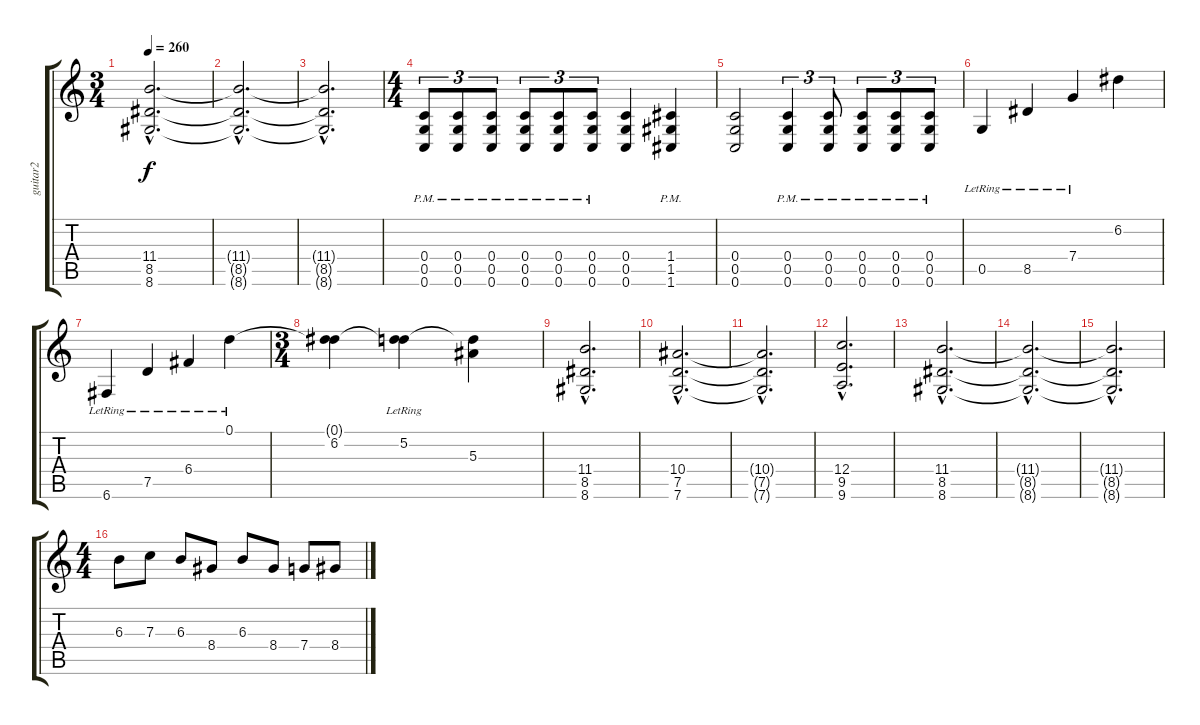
\track ("guitar2" "guitar2") {instrument distortionguitar}
\staff {score tabs}
\tuning (D4 A3 F3 C3 G2 C2) {hide}
\ts (3 4)
\tempo 260
\clef g2
\ks c
(11.4{hac} 8.5{hac} 8.6{hac}).2{d dy f} |
(11.4{hac t} 8.5{hac t} 8.6{hac t}).2{d} |
(11.4{hac t} 8.5{hac t} 8.6{hac t}).2{d} |
\ts (4 4)
(0.4{pm} 0.5{pm} 0.6{pm}).8{tu (3 2)} (0.4{pm} 0.5{pm} 0.6{pm}).8{tu (3 2)} (0.4{pm} 0.5{pm} 0.6{pm}).8{tu (3 2)} (0.4{pm} 0.5{pm} 0.6{pm}).8{tu (3 2)} (0.4{pm} 0.5{pm} 0.6{pm}).8{tu (3 2)} (0.4{pm} 0.5{pm} 0.6{pm}).8{tu (3 2)} (0.4 0.5 0.6).4 (1.4{pm} 1.5{pm} 1.6{pm}).4 |
(0.4 0.5 0.6).2 (0.4{pm} 0.5{pm} 0.6{pm}).4{tu (3 2)} (0.4{pm} 0.5{pm} 0.6{pm}).8{tu (3 2)} (0.4{pm} 0.5{pm} 0.6{pm}).8{tu (3 2)} (0.4{pm} 0.5{pm} 0.6{pm}).8{tu (3 2)} (0.4{pm} 0.5{pm} 0.6{pm}).8{tu (3 2)} |
0.5{lr}.4 8.5{lr}.4 7.4{lr}.4 6.2.4 |
6.6{lr}.4 7.5{lr}.4 6.4{lr}.4 0.1{lr}.4 |
\ts (3 4)
(0.1{t} 6.2).4 (0.1{t} 5.2{lr}).4 (0.1{t} 5.3).4 |
(11.4{hac} 8.5{hac} 8.6{hac}).2{d} |
(10.4{hac} 7.5{hac} 7.6{hac}).2{d} |
(10.4{hac t} 7.5{hac t} 7.6{hac t}).2{d} |
(12.4{hac} 9.5{hac} 9.6{hac}).2{d} |
(11.4{hac} 8.5{hac} 8.6{hac}).2{d} |
(11.4{hac t} 8.5{hac t} 8.6{hac t}).2{d} |
(11.4{hac t} 8.5{hac t} 8.6{hac t}).2{d} |
\ts (4 4)
6.3.8 7.3.8 6.3.8 8.4.8 6.3.8 8.4.8 7.4.8 8.4.8
